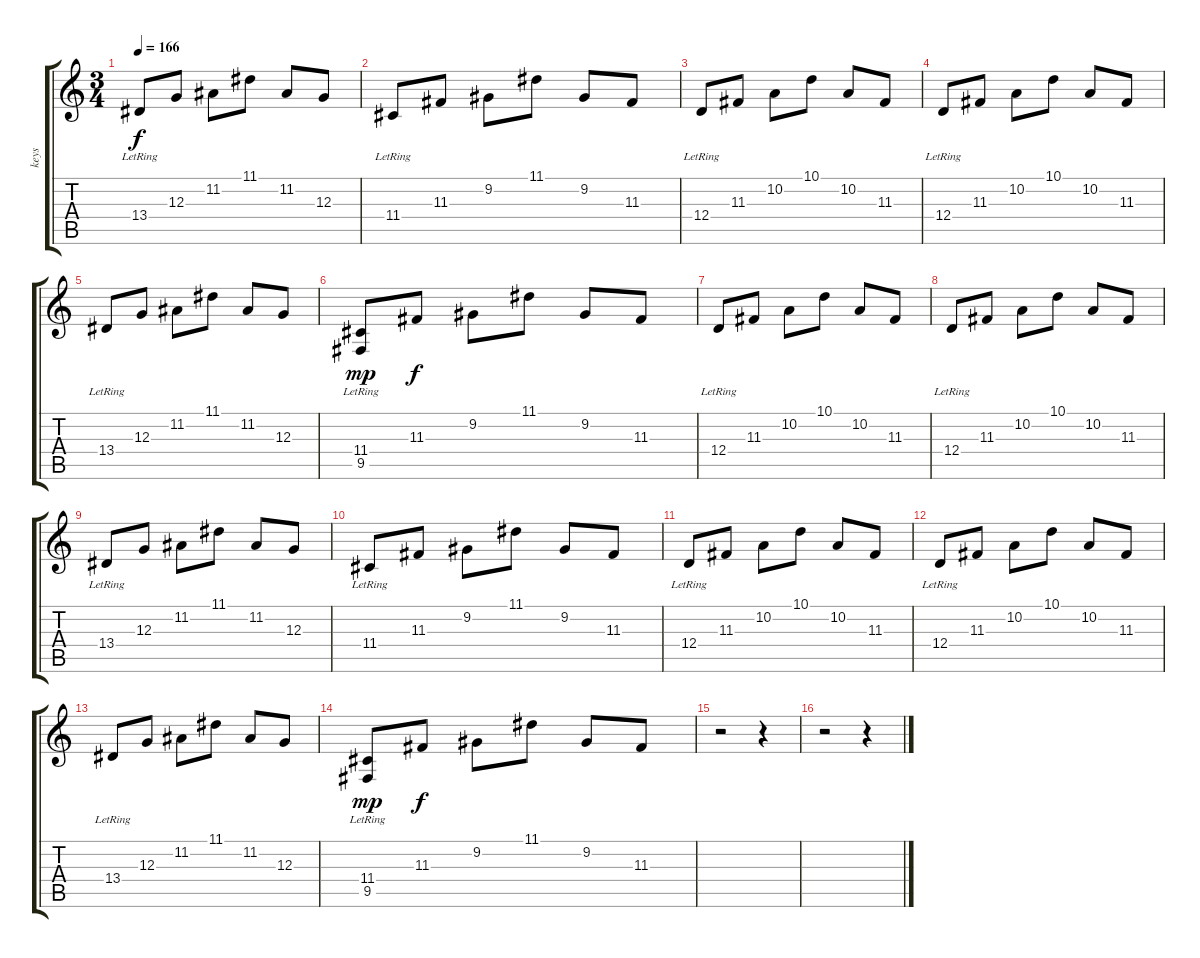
\track ("keys" "keys") {instrument fx1rain}
\staff {score tabs}
\tuning (E4 B3 G3 D3 A2 D2) {hide}
\ts (3 4)
\tempo 166
\clef g2
\ks c
13.4{lr}.8{dy f} 12.3.8 11.2.8 11.1.8 11.2.8 12.3.8 |
11.4{lr}.8 11.3.8 9.2.8 11.1.8 9.2.8 11.3.8 |
12.4{lr}.8 11.3.8 10.2.8 10.1.8 10.2.8 11.3.8 |
12.4{lr}.8 11.3.8 10.2.8 10.1.8 10.2.8 11.3.8 |
13.4{lr}.8 12.3.8 11.2.8 11.1.8 11.2.8 12.3.8 |
(11.4 9.5{lr}).8{dy mp} 11.3.8{dy f} 9.2.8 11.1.8 9.2.8 11.3.8 |
12.4{lr}.8 11.3.8 10.2.8 10.1.8 10.2.8 11.3.8 |
12.4{lr}.8 11.3.8 10.2.8 10.1.8 10.2.8 11.3.8 |
13.4{lr}.8 12.3.8 11.2.8 11.1.8 11.2.8 12.3.8 |
11.4{lr}.8 11.3.8 9.2.8 11.1.8 9.2.8 11.3.8 |
12.4{lr}.8 11.3.8 10.2.8 10.1.8 10.2.8 11.3.8 |
12.4{lr}.8 11.3.8 10.2.8 10.1.8 10.2.8 11.3.8 |
13.4{lr}.8 12.3.8 11.2.8 11.1.8 11.2.8 12.3.8 |
(11.4 9.5{lr}).8{dy mp} 11.3.8{dy f} 9.2.8 11.1.8 9.2.8 11.3.8 |
r.2 r.4 |
r.2 r.4
